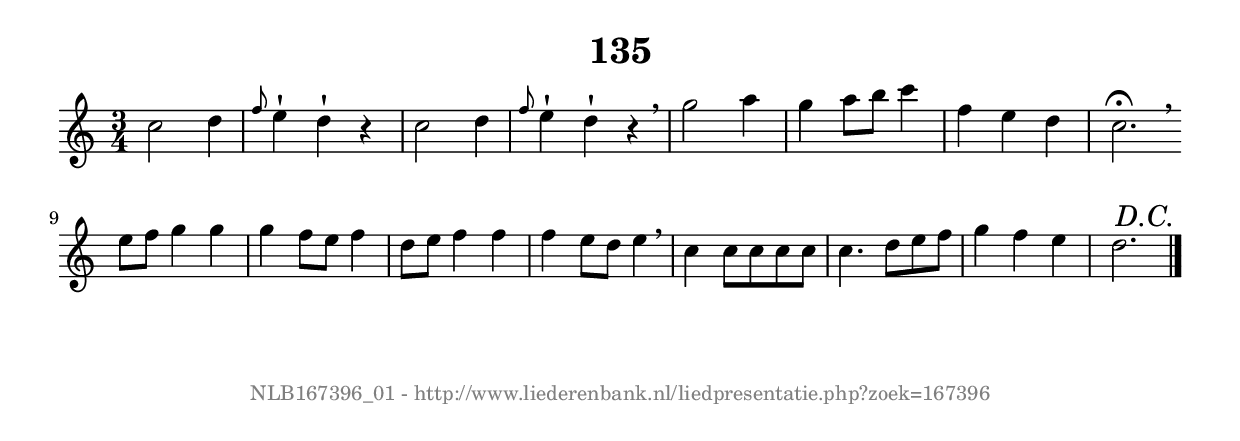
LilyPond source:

%
% produced by wce2krn 1.64 (7 June 2014)
%
\version"2.16"
#(append! paper-alist '(("long" . (cons (* 210 mm) (* 2000 mm)))))
#(set-default-paper-size "long")
sb = {\breathe}
mBreak = {\breathe }
bBreak = {\breathe }
x = {\once\override NoteHead #'style = #'cross }
gl=\glissando
itime={\override Staff.TimeSignature #'stencil = ##f }
ficta = {\once\set suggestAccidentals = ##t}
fine = {\once\override Score.RehearsalMark #'self-alignment-X = #1 \mark \markup {\italic{Fine}}}
dc = {\once\override Score.RehearsalMark #'self-alignment-X = #1 \mark \markup {\italic{D.C.}}}
dcf = {\once\override Score.RehearsalMark #'self-alignment-X = #1 \mark \markup {\italic{D.C. al Fine}}}
dcc = {\once\override Score.RehearsalMark #'self-alignment-X = #1 \mark \markup {\italic{D.C. al Coda}}}
ds = {\once\override Score.RehearsalMark #'self-alignment-X = #1 \mark \markup {\italic{D.S.}}}
dsf = {\once\override Score.RehearsalMark #'self-alignment-X = #1 \mark \markup {\italic{D.S. al Fine}}}
dsc = {\once\override Score.RehearsalMark #'self-alignment-X = #1 \mark \markup {\italic{D.S. al Coda}}}
pv = {\set Score.repeatCommands = #'((volta "1"))}
sv = {\set Score.repeatCommands = #'((volta "2"))}
tv = {\set Score.repeatCommands = #'((volta "3"))}
qv = {\set Score.repeatCommands = #'((volta "4"))}
xv = {\set Score.repeatCommands = #'((volta #f))}
\header{ tagline = ""
title = "135"
}
\score {{
\key c \major
\relative g'
{
\set melismaBusyProperties = #'()
\time 3/4
\tempo 4=120
\override Score.MetronomeMark #'transparent = ##t
\override Score.RehearsalMark #'break-visibility = #(vector #t #t #f)
c2 d4 \grace {f8} e4^\staccatissimo d^\staccatissimo r c2 d4 \grace {f8} e4^\staccatissimo d^\staccatissimo r \sb g2 a4 g a8 b c4 f, e d c2.^\fermata \bar ":|:" \bBreak
e8 f g4 g g f8 e f4 d8 e f4 f f e8 d e4 \sb c c8 c c c c4. d8 e f g4 f e d2.\dc \bar "|."
 }}
 \midi { }
 \layout {
            indent = 0.0\cm
}
}
\markup { \vspace #0 } \markup { \with-color #grey \fill-line { \center-column { \smaller "NLB167396_01 - http://www.liederenbank.nl/liedpresentatie.php?zoek=167396" } } }
